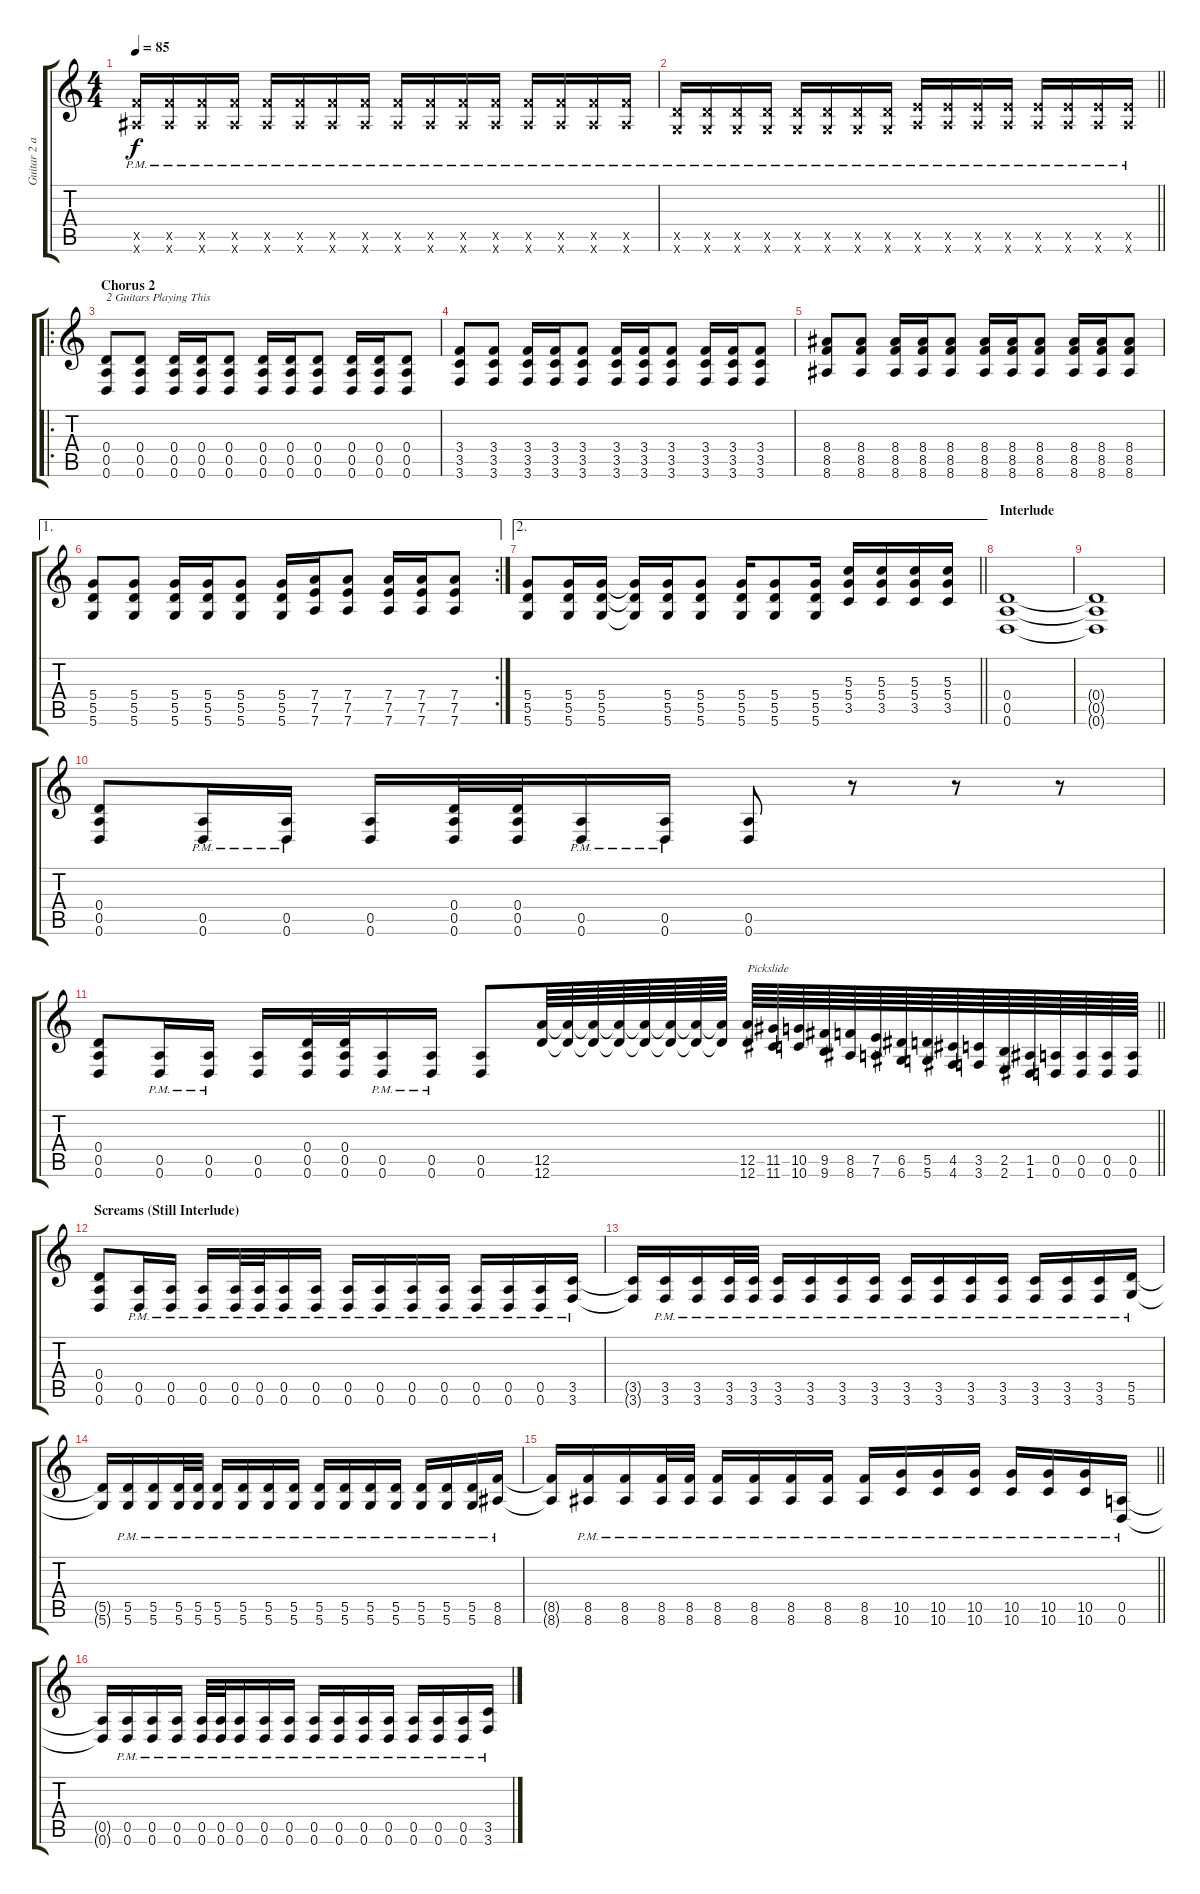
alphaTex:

\track ("Guitar 2 and 3 Mix" "Guitar 2 a") {instrument distortionguitar}
\staff {score tabs}
\tuning (E4 B3 G3 D3 A2 D2) {hide}
\ts (4 4)
\tempo 85
\clef g2
\ks c
(8.5{pm x} 8.6{x}).16{dy f} (8.5{pm x} 8.6{x}).16 (8.5{pm x} 8.6{x}).16 (8.5{pm x} 8.6{x}).16 (8.5{pm x} 8.6{x}).16 (8.5{pm x} 8.6{x}).16 (8.5{pm x} 8.6{x}).16 (8.5{pm x} 8.6{x}).16 (8.5{pm x} 8.6{x}).16 (8.5{pm x} 8.6{x}).16 (8.5{pm x} 8.6{x}).16 (8.5{pm x} 8.6{x}).16 (8.5{pm x} 8.6{x}).16 (8.5{pm x} 8.6{x}).16 (8.5{pm x} 8.6{x}).16 (8.5{pm x} 8.6{x}).16 |
\barLineRight lightlight
(5.5{x} 5.6{pm x}).16 (5.5{x} 5.6{pm x}).16 (5.5{x} 5.6{pm x}).16 (5.5{x} 5.6{pm x}).16 (5.5{x} 5.6{pm x}).16 (5.5{x} 5.6{pm x}).16 (5.5{x} 5.6{pm x}).16 (5.5{x} 5.6{pm x}).16 (7.5{x} 7.6{pm x}).16 (7.5{x} 7.6{pm x}).16 (7.5{x} 7.6{pm x}).16 (7.5{x} 7.6{pm x}).16 (7.5{x} 7.6{pm x}).16 (7.5{x} 7.6{pm x}).16 (7.5{x} 7.6{pm x}).16 (7.5{x} 7.6{pm x}).16 |
\ro
\section ("" "Chorus 2")
(0.4 0.5 0.6).8{txt "2 Guitars Playing This"} (0.4 0.5 0.6).8 (0.4 0.5 0.6).16 (0.4 0.5 0.6).16 (0.4 0.5 0.6).8 (0.4 0.5 0.6).16 (0.4 0.5 0.6).16 (0.4 0.5 0.6).8 (0.4 0.5 0.6).16 (0.4 0.5 0.6).16 (0.4 0.5 0.6).8 |
(3.4 3.5 3.6).8 (3.4 3.5 3.6).8 (3.4 3.5 3.6).16 (3.4 3.5 3.6).16 (3.4 3.5 3.6).8 (3.4 3.5 3.6).16 (3.4 3.5 3.6).16 (3.4 3.5 3.6).8 (3.4 3.5 3.6).16 (3.4 3.5 3.6).16 (3.4 3.5 3.6).8 |
(8.4 8.5 8.6).8 (8.4 8.5 8.6).8 (8.4 8.5 8.6).16 (8.4 8.5 8.6).16 (8.4 8.5 8.6).8 (8.4 8.5 8.6).16 (8.4 8.5 8.6).16 (8.4 8.5 8.6).8 (8.4 8.5 8.6).16 (8.4 8.5 8.6).16 (8.4 8.5 8.6).8 |
\ae 1
\rc 2
(5.4 5.5 5.6).8 (5.4 5.5 5.6).8 (5.4 5.5 5.6).16 (5.4 5.5 5.6).16 (5.4 5.5 5.6).8 (5.4 5.5 5.6).16 (7.4 7.5 7.6).16 (7.4 7.5 7.6).8 (7.4 7.5 7.6).16 (7.4 7.5 7.6).16 (7.4 7.5 7.6).8 |
\ae 2
\barLineRight lightlight
(5.4 5.5 5.6).8 (5.4 5.5 5.6).16 (5.4 5.5 5.6).16 (5.4{t} 5.5{t} 5.6{t}).16 (5.4 5.5 5.6).16 (5.4 5.5 5.6).8 (5.4 5.5 5.6).16 (5.4 5.5 5.6).8 (5.4 5.5 5.6).16 (5.3 5.4 3.5).16 (5.3 5.4 3.5).16 (5.3 5.4 3.5).16 (5.3 5.4 3.5).16 |
\section ("" "Interlude")
(0.4 0.5 0.6).1{volume 0} |
(0.4{t} 0.5{t} 0.6{t}).1 |
(0.4 0.5 0.6).8{volume 16} (0.5{pm} 0.6).16 (0.5{pm} 0.6).16 (0.5 0.6).16 (0.4 0.5 0.6).32 (0.4 0.5 0.6).32 (0.5{pm} 0.6).16 (0.5{pm} 0.6).16 (0.5 0.6).8 r.8 r.8 r.8 |
\barLineRight lightlight
(0.4 0.5 0.6).8 (0.5{pm} 0.6).16 (0.5{pm} 0.6).16 (0.5 0.6).16 (0.4 0.5 0.6).32 (0.4 0.5 0.6).32 (0.5{pm} 0.6).16 (0.5{pm} 0.6).16 (0.5 0.6).8 (12.5 12.6).64 (12.5{t} 12.6{t}).64 (12.5{t} 12.6{t}).64 (12.5{t} 12.6{t}).64 (12.5{t} 12.6{t}).64 (12.5{t} 12.6{t}).64 (12.5{t} 12.6{t}).64 (12.5{t} 12.6{t}).64 (12.5 12.6).64{txt "Pickslide" instrument guitarfretnoise} (11.5 11.6).64 (10.5 10.6).64 (9.5 9.6).64 (8.5 8.6).64 (7.5 7.6).64 (6.5 6.6).64 (5.5 5.6).64 (4.5 4.6).64 (3.5 3.6).64 (2.5 2.6).64 (1.5 1.6).64 (0.5 0.6).64 (0.5 0.6).64 (0.5 0.6).64 (0.5 0.6).64 |
\section ("" "Screams (Still Interlude)")
(0.4 0.5 0.6).8{volume 16 instrument distortionguitar} (0.5{pm} 0.6{pm}).16 (0.5{pm} 0.6{pm}).16 (0.5{pm} 0.6{pm}).16 (0.5{pm} 0.6{pm}).32 (0.5{pm} 0.6{pm}).32 (0.5{pm} 0.6{pm}).16 (0.5{pm} 0.6{pm}).16 (0.5{pm} 0.6{pm}).16 (0.5{pm} 0.6{pm}).16 (0.5{pm} 0.6{pm}).16 (0.5{pm} 0.6{pm}).16 (0.5{pm} 0.6{pm}).16 (0.5{pm} 0.6{pm}).16 (0.5{pm} 0.6{pm}).16 (3.5{pm} 3.6{pm}).16 |
(3.5{t} 3.6{t}).16 (3.5{pm} 3.6).16 (3.5{pm} 3.6).16 (3.5{pm} 3.6).32 (3.5{pm} 3.6).32 (3.5{pm} 3.6).16 (3.5{pm} 3.6).16 (3.5{pm} 3.6).16 (3.5{pm} 3.6).16 (3.5{pm} 3.6).16 (3.5{pm} 3.6).16 (3.5{pm} 3.6).16 (3.5{pm} 3.6).16 (3.5{pm} 3.6).16 (3.5{pm} 3.6).16 (3.5{pm} 3.6).16 (5.5{pm} 5.6).16 |
(5.5{t} 5.6{t}).16 (5.5{pm} 5.6{pm}).16 (5.5{pm} 5.6{pm}).16 (5.5{pm} 5.6{pm}).32 (5.5{pm} 5.6{pm}).32 (5.5{pm} 5.6{pm}).16 (5.5{pm} 5.6{pm}).16 (5.5{pm} 5.6{pm}).16 (5.5{pm} 5.6{pm}).16 (5.5{pm} 5.6{pm}).16 (5.5{pm} 5.6{pm}).16 (5.5{pm} 5.6{pm}).16 (5.5{pm} 5.6{pm}).16 (5.5{pm} 5.6{pm}).16 (5.5{pm} 5.6{pm}).16 (5.5{pm} 5.6{pm}).16 (8.5{pm} 8.6{pm}).16 |
\barLineRight lightlight
(8.5{t} 8.6{t}).16 (8.5{pm} 8.6{pm}).16 (8.5{pm} 8.6{pm}).16 (8.5{pm} 8.6{pm}).32 (8.5{pm} 8.6{pm}).32 (8.5{pm} 8.6{pm}).16 (8.5{pm} 8.6{pm}).16 (8.5{pm} 8.6{pm}).16 (8.5{pm} 8.6{pm}).16 (8.5{pm} 8.6{pm}).16 (10.5{pm} 10.6{pm}).16 (10.5{pm} 10.6{pm}).16 (10.5{pm} 10.6{pm}).16 (10.5{pm} 10.6{pm}).16 (10.5{pm} 10.6{pm}).16 (10.5{pm} 10.6{pm}).16 (0.5{pm} 0.6{pm}).16 |
(0.5{t} 0.6{t}).16 (0.5{pm} 0.6{pm}).16 (0.5{pm} 0.6{pm}).16 (0.5{pm} 0.6{pm}).16 (0.5{pm} 0.6{pm}).32 (0.5{pm} 0.6{pm}).32 (0.5{pm} 0.6{pm}).16 (0.5{pm} 0.6{pm}).16 (0.5{pm} 0.6{pm}).16 (0.5{pm} 0.6{pm}).16 (0.5{pm} 0.6{pm}).16 (0.5{pm} 0.6{pm}).16 (0.5{pm} 0.6{pm}).16 (0.5{pm} 0.6{pm}).16 (0.5{pm} 0.6).16 (0.5{pm} 0.6{pm}).16 (3.5{pm} 3.6{pm}).16
